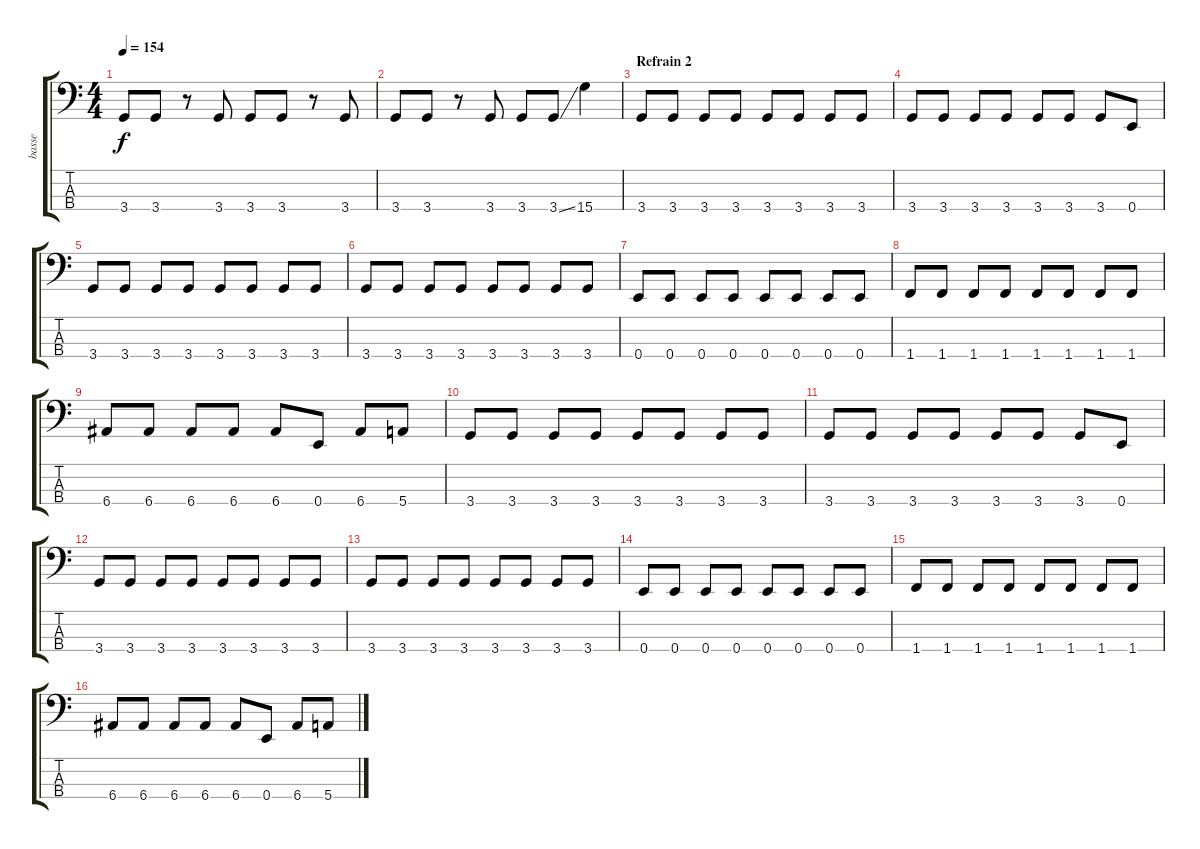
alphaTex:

\track ("basse" "basse") {instrument electricbassfinger}
\staff {score tabs}
\tuning (G2 D2 A1 E1) {hide}
\ts (4 4)
\tempo 154
\clef f4
\ks c
3.4.8{dy f} 3.4.8 r.8 3.4.8 3.4.8 3.4.8 r.8 3.4.8 |
3.4.8 3.4.8 r.8 3.4.8 3.4.8 3.4{ss}.8 15.4.4 |
\section ("" "Refrain 2")
3.4.8 3.4.8 3.4.8 3.4.8 3.4.8 3.4.8 3.4.8 3.4.8 |
3.4.8 3.4.8 3.4.8 3.4.8 3.4.8 3.4.8 3.4.8 0.4.8 |
3.4.8 3.4.8 3.4.8 3.4.8 3.4.8 3.4.8 3.4.8 3.4.8 |
3.4.8 3.4.8 3.4.8 3.4.8 3.4.8 3.4.8 3.4.8 3.4.8 |
0.4.8 0.4.8 0.4.8 0.4.8 0.4.8 0.4.8 0.4.8 0.4.8 |
1.4.8 1.4.8 1.4.8 1.4.8 1.4.8 1.4.8 1.4.8 1.4.8 |
6.4.8 6.4.8 6.4.8 6.4.8 6.4.8 0.4.8 6.4.8 5.4.8 |
3.4.8 3.4.8 3.4.8 3.4.8 3.4.8 3.4.8 3.4.8 3.4.8 |
3.4.8 3.4.8 3.4.8 3.4.8 3.4.8 3.4.8 3.4.8 0.4.8 |
3.4.8 3.4.8 3.4.8 3.4.8 3.4.8 3.4.8 3.4.8 3.4.8 |
3.4.8 3.4.8 3.4.8 3.4.8 3.4.8 3.4.8 3.4.8 3.4.8 |
0.4.8 0.4.8 0.4.8 0.4.8 0.4.8 0.4.8 0.4.8 0.4.8 |
1.4.8 1.4.8 1.4.8 1.4.8 1.4.8 1.4.8 1.4.8 1.4.8 |
6.4.8 6.4.8 6.4.8 6.4.8 6.4.8 0.4.8 6.4.8 5.4.8
